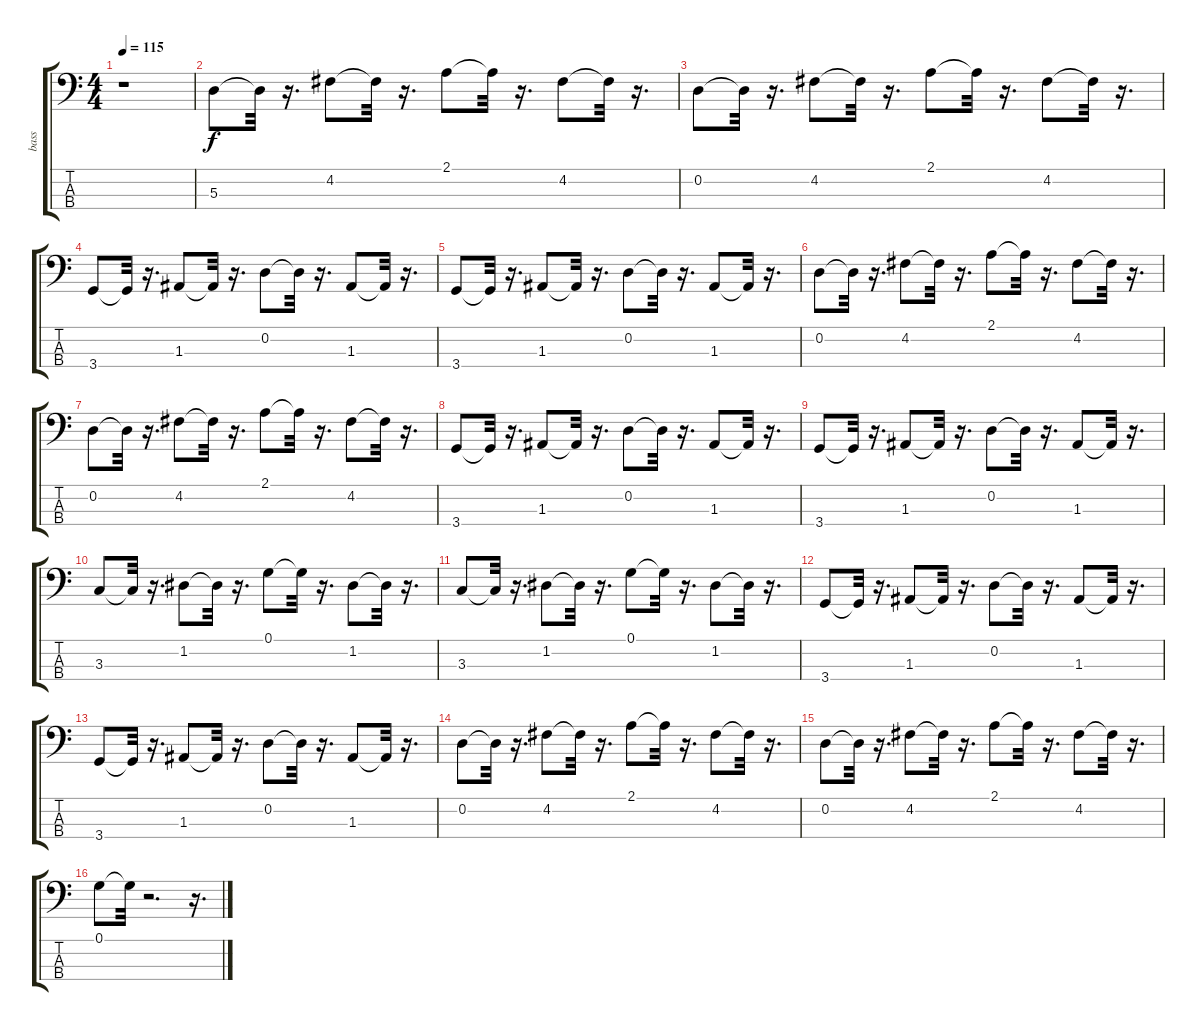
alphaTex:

\track ("bass" "bass") {instrument acousticbass}
\staff {score tabs}
\tuning (G2 D2 A1 E1) {hide}
\ts (4 4)
\tempo 115
\clef f4
\ks c
r.1{dy f instrument acousticbass} |
5.3.8 5.3{t}.32 r.16{d} 4.2.8 4.2{t}.32 r.16{d} 2.1.8 2.1{t}.32 r.16{d} 4.2.8 4.2{t}.32 r.16{d} |
0.2.8 0.2{t}.32 r.16{d} 4.2.8 4.2{t}.32 r.16{d} 2.1.8 2.1{t}.32 r.16{d} 4.2.8 4.2{t}.32 r.16{d} |
3.4.8 3.4{t}.32 r.16{d} 1.3.8 1.3{t}.32 r.16{d} 0.2.8 0.2{t}.32 r.16{d} 1.3.8 1.3{t}.32 r.16{d} |
3.4.8 3.4{t}.32 r.16{d} 1.3.8 1.3{t}.32 r.16{d} 0.2.8 0.2{t}.32 r.16{d} 1.3.8 1.3{t}.32 r.16{d} |
0.2.8 0.2{t}.32 r.16{d} 4.2.8 4.2{t}.32 r.16{d} 2.1.8 2.1{t}.32 r.16{d} 4.2.8 4.2{t}.32 r.16{d} |
0.2.8 0.2{t}.32 r.16{d} 4.2.8 4.2{t}.32 r.16{d} 2.1.8 2.1{t}.32 r.16{d} 4.2.8 4.2{t}.32 r.16{d} |
3.4.8 3.4{t}.32 r.16{d} 1.3.8 1.3{t}.32 r.16{d} 0.2.8 0.2{t}.32 r.16{d} 1.3.8 1.3{t}.32 r.16{d} |
3.4.8 3.4{t}.32 r.16{d} 1.3.8 1.3{t}.32 r.16{d} 0.2.8 0.2{t}.32 r.16{d} 1.3.8 1.3{t}.32 r.16{d} |
3.3.8 3.3{t}.32 r.16{d} 1.2.8 1.2{t}.32 r.16{d} 0.1.8 0.1{t}.32 r.16{d} 1.2.8 1.2{t}.32 r.16{d} |
3.3.8 3.3{t}.32 r.16{d} 1.2.8 1.2{t}.32 r.16{d} 0.1.8 0.1{t}.32 r.16{d} 1.2.8 1.2{t}.32 r.16{d} |
3.4.8 3.4{t}.32 r.16{d} 1.3.8 1.3{t}.32 r.16{d} 0.2.8 0.2{t}.32 r.16{d} 1.3.8 1.3{t}.32 r.16{d} |
3.4.8 3.4{t}.32 r.16{d} 1.3.8 1.3{t}.32 r.16{d} 0.2.8 0.2{t}.32 r.16{d} 1.3.8 1.3{t}.32 r.16{d} |
0.2.8 0.2{t}.32 r.16{d} 4.2.8 4.2{t}.32 r.16{d} 2.1.8 2.1{t}.32 r.16{d} 4.2.8 4.2{t}.32 r.16{d} |
0.2.8 0.2{t}.32 r.16{d} 4.2.8 4.2{t}.32 r.16{d} 2.1.8 2.1{t}.32 r.16{d} 4.2.8 4.2{t}.32 r.16{d} |
0.1.8 0.1{t}.32 r.2{d} r.16{d}
